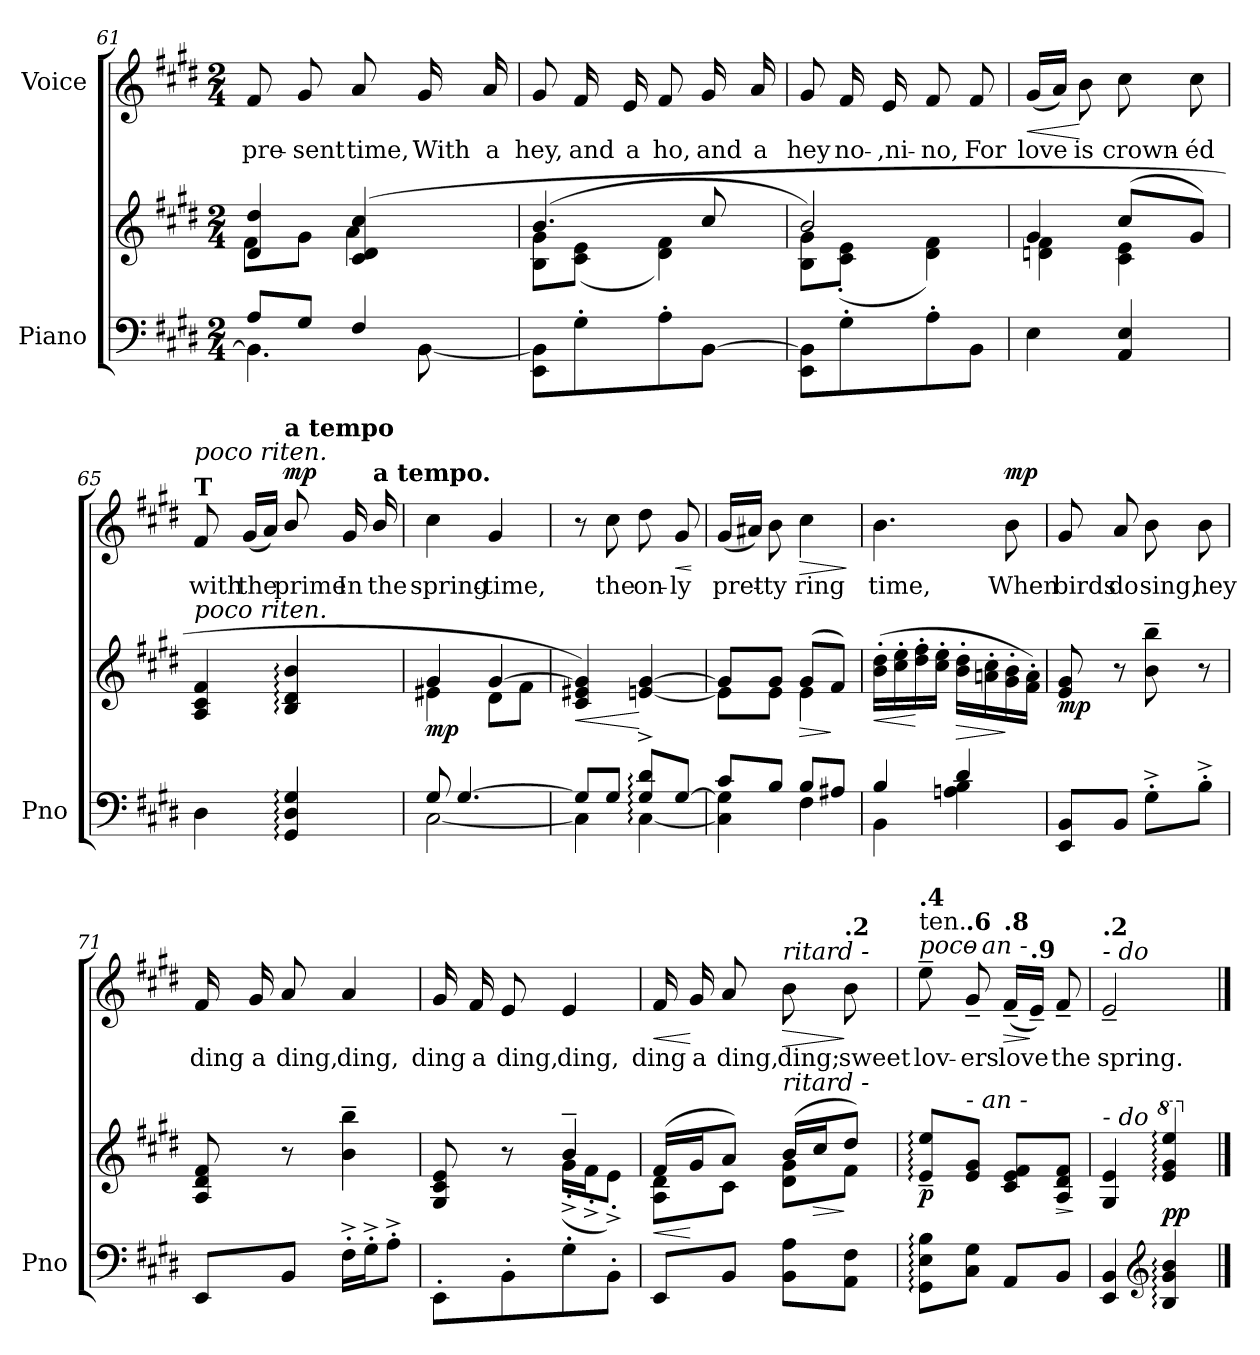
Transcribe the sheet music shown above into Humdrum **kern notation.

**kern	**kern	**dynam	**kern	**text	**dynam
*part2	*part2	*part2	*part1	*part1	*part1
*staff3	*staff2	*staff2/3	*staff1	*staff1	*staff1
*I"Piano	*	*	*I"Voice	*	*
*I'Pno	*	*	*	*	*
*clefF4	*clefG2	*	*clefG2	*	*
*k[f#c#g#d#]	*k[f#c#g#d#]	*	*k[f#c#g#d#]	*	*
*M2/4	*M2/4	*	*M2/4	*	*
=61	=61	=61	=61	=61	=61
*^	*^	*	*	*	*
!	!	!	!	!	!	!LO:LY:b	!
8A/L	4.BB\]	4d#/ 4dd#/	(8f#\L	.	8f#/	pre-	.
!	!	!	!	!	!	!LO:LY:b	!
8G#/J	.	.	8g#\J	.	8g#/	-sent	.
!	!	!	!	!	!	!LO:LY:b	!
4F#/)	.	(4c#/ 4d#/ 4cc#/	4a\	.	8a/	time,	.
!	!	!	!	!	!	!LO:LY:b	!
.	[8BB\	.	.	.	16g#/	With	.
!	!	!	!	!	!	!LO:LY:b	!
.	.	.	.	.	16a/	a	.
*v	*v	*	*	*	*	*	*
=62	=62	=62	=62	=62	=62	=62
!	!	!	!	!	!LO:LY:b	!
8EE\ 8BB\]L	(4.b/	8B\ 8g#\L	.	8g#/	hey,	.
!	!	!	!	!	!LO:LY:b	!
8G#'\	.	(8c#\ 8e\J	.	16f#/	and	.
!	!	!	!	!	!LO:LY:b	!
.	.	.	.	16e/	a	.
!	!	!	!	!	!LO:LY:b	!
8A'\	.	4d#\ 4f#\)	.	8f#/	ho,	.
!	!	!	!	!	!LO:LY:b	!
[8BB\J	8cc#/	.	.	16g#/	and	.
!	!	!	!	!	!LO:LY:b	!
.	.	.	.	16a/	a	.
!!LO:LB:g=z
=63	=63	=63	=63	=63	=63	=63
!	!	!	!	!	!LO:LY:b	!
8EE\ 8BB\]L	2b/)	8B\ 8g#\L	.	8g#/	hey	.
!	!	!	!	!	!LO:LY:b	!
8G#'\	.	(8c#\' 8e\'J	.	16f#/	no-	.
!	!	!	!	!	!LO:LY:b	!
.	.	.	.	16e/	-,ni-	.
!	!	!	!	!	!LO:LY:b	!
8A'\	.	4d#\ 4f#\)	.	8f#/	-no,	.
!	!	!	!	!	!LO:LY:b	!
8BB\J	.	.	.	8f#/	For	.
=64	=64	=64	=64	=64	=64	=64
!	!	!	!	!	!LO:LY:b	!LO:HP:b
4E\	4g#/	4dn\ 4f#\	.	(16g#/LL	love	<
.	.	.	.	16a/JJ)	.	.
!	!	!	!	!	!LO:LY:b	!
.	.	.	.	8b\	is	[
!	!	!	!	!	!LO:LY:b	!
4AA/ 4E/	(8cc#/L	4c#\ 4e\	.	8cc#\	crown-	.
!	!	!	!	!	!LO:LY:b	!
.	8g#/J)	.	.	8cc#\	-éd	.
*	*v	*v	*	*	*	*
=65	=65	=65	=65	=65	=65
!	!	!	!LO:TX:a:i:t=poco riten.	!	!
!	!	!	!LO:TX:a:B:t=T	!	!
!	!LO:TX:a:i:t=poco riten.	!	!	!	!
!	!	!	!	!LO:LY:b	!
4D#i\	4A/ 4c#/ 4f#/	.	8f#/	with	.
!	!	!	!	!LO:LY:b	!
.	.	.	(16g#/LL	the	.
.	.	.	16a/JJ)	.	.
!	!	!	!LO:TX:a:B:t=a tempo	!	!
!	!	!	!	!LO:LY:b	!LO:DY:a
4GG#/: 4D#/: 4G#/:	4B/: 4d#/: 4b/:	.	8b/	prime	mp
!	!	!	!	!LO:LY:b	!
.	.	.	16g#/	In	.
!	!	!	!LO:TX:a:B:t=a tempo.	!	!
!	!	!	!	!LO:LY:b	!
.	.	.	16b/	the	.
=66	=66	=66	=66	=66	=66
*^	*^	*	*	*	*
!	!	!	!	!LO:DY:b	!	!LO:LY:b	!
8G#/	[2C#\	4g#/	(4e#X\	mp	4cc#\	spring-	.
[4.G#/	.	.	.	.	.	.	.
!	!	!	!	!	!	!LO:LY:b	!
.	.	[4g#/	8d#\L	.	4g#/	-time,	.
.	.	.	8f#\J	.	.	.	.
!!LO:PB:g=z
=67	=67	=67	=67	=67	=67	=67	=67
!	!	!	!	!LO:HP:b	!	!	!
*	*	*v	*v	*	*	*	*
8G#/L]	4C#\]	4c#/ 4e#X/ 4g#/])	<	8r	.	.
!	!	!	!	!	!LO:LY:b	!
8G#/J	.	.	.	8cc#\	the	.
!	!	!	!	!	!LO:LY:b	!
8G#/:^ 8d#/:^L	[4C#:\	[4en/ [4g#/	[	8dd#\	on-	.
!	!	!	!	!	!LO:LY:b	!LO:HP:b
[8G#/J	.	.	.	8g#/	-ly	<
*v	*v	*	*	*	*	*
.	.	.	.	.	[
=68	=68	=68	=68	=68	=68
*^	*^	*	*	*	*
!	!	!	!	!	!	!LO:LY:b	!
8c#/L	4C#\] 4G#\]	8g#/L]	8e\L]	.	(16g#/LL	pret-	.
.	.	.	.	.	16a#X/JJ)	.	.
!	!	!	!	!	!	!LO:LY:b	!
8B/J	.	8g#/J	8e\J	.	8b\	-ty	.
!	!	!	!	!LO:HP:b	!	!LO:LY:b	!LO:HP:b
8B/L	4F#\	(8g#/L	4e\	>	4cc#\	ring	>
8A#X/J	.	8f#/J)	.	]	.	.	.
*v	*v	*	*	*	*	*	*
*	*v	*v	*	*	*	*
.	.	.	.	.	]
=69	=69	=69	=69	=69	=69
*^	*	*	*	*	*
!	!	!	!LO:HP:b	!	!LO:LY:b	!
4B/	4BB\	(16b\' 16dd#\'LL	<	4.b\	time,	.
.	.	16cc#\' 16ee\'	.	.	.	.
.	.	16dd#\' 16ff#\'	[	.	.	.
.	.	16cc#\' 16ee\'JJ	.	.	.	.
!	!	!	!LO:HP:b	!	!	!
4d#/	4Ani\ 4B\	16b\' 16dd#\'LL	>	.	.	.
.	.	16an\' 16cc#\'	.	.	.	.
!	!	!	!	!	!LO:LY:b	!LO:DY:a
.	.	16g#\' 16b\'	]	8b\	When	mp
.	.	16f#\' 16a\'JJ)	.	.	.	.
*v	*v	*	*	*	*	*
!!LO:LB:g=z
=70	=70	=70	=70	=70	=70
!	!	!LO:DY:b	!	!LO:LY:b	!
8EE/ 8BB/L	8e/ 8g#/	mp	8g#/	birds	.
!	!	!	!	!LO:LY:b	!
8BB/J	8r	.	8a/	do	.
!	!	!	!	!LO:LY:b	!
8G#^'\L	8b\~ 8bb\~	.	8b\	sing,	.
!	!	!	!	!LO:LY:b	!
8B^'\J	8r	.	8b\	hey	.
=71	=71	=71	=71	=71	=71
!	!	!	!	!LO:LY:b	!
8EE/L	8A/ 8d#/ 8f#/	.	16f#/	ding	.
!	!	!	!	!LO:LY:b	!
.	.	.	16g#/	a	.
!	!	!	!	!LO:LY:b	!
8BB/J	8r	.	8a/	ding,	.
!	!	!	!	!LO:LY:b	!
16F#'^\LL	4b\~ 4bb\~	.	4a/	ding,	.
16G#'^\J	.	.	.	.	.
8A'^\J	.	.	.	.	.
=72	=72	=72	=72	=72	=72
*	*^	*	*	*	*
!	!	!	!	!	!LO:LY:b	!
8EE'\L	8G#/ 8c#/ 8e/	4ryy	.	16g#/	ding	.
!	!	!	!	!	!LO:LY:b	!
.	.	.	.	16f#/	a	.
!	!	!	!	!	!LO:LY:b	!
8BB'\	8r	.	.	8e/	ding,	.
!	!	!	!	!	!LO:LY:b	!
8G#'\	4b~/	(16g#'^\LL	.	4e/	ding,	.
.	.	16f#'^\J	.	.	.	.
8BB'\J	.	8e'^\J)	.	.	.	.
!!LO:LB:g=z
=73	=73	=73	=73	=73	=73	=73
!	!	!	!LO:HP:b	!	!LO:LY:b	!LO:HP:b
8EE/L	(16f#/LL	8A\ 8d#\L	<	16f#/	ding	<
!	!	!	!	!	!LO:LY:b	!
.	16g#/J	.	[	16g#/	a	[
!	!	!	!	!	!LO:LY:b	!
8BB/J	8a/J)	8c#\J	.	8a/	ding,	.
*	*	*	*	*MM63	*	*
!	!	!	!	!LO:TX:a:i:t=ritard -	!	!
!	!LO:TX:a:i:t=ritard -	!	!	!	!	!
!	!	!	!	!	!LO:LY:b	!LO:HP:b
8BB\ 8A\L	(16b/LL	8d#\ 8g#\L	.	8b\	ding;	>
!	!	!	!LO:HP:b	!	!	!
.	16cc#/J	.	>	.	.	.
*	*	*	*	*MM61	*	*
!	!	!	!	!LO:TX:a:B:t=.2	!	!
!	!	!	!	!	!LO:LY:b	!
8AA\ 8F#\J	8dd#/J)	8f#\J	]	8b\	sweet	]
*	*v	*v	*	*	*	*
=74	=74	=74	=74	=74	=74
*	*	*	*MM59	*	*
*	*^	*	*	*	*
!	!	!	!	!LO:TX:a:i:t=poco	!	!
!	!	!	!	!LO:TX:a:t=ten.	!	!
!	!	!	!	!LO:TX:a:B:t=.4	!	!
!	!LO:TX:a:i:t=poco	!	!	!	!	!
!	!LO:TX:a:t=ten.	!	!	!	!	!
!	!	!	!LO:DY:b	!	!LO:LY:b	!
*	*v	*v	*	*	*	*
8GG#\: 8E\: 8B\:L	8e/:~ 8ee/:~L	p	8ee~\	lov-	.
*	*	*	*MM57	*	*
!	!	!	!LO:TX:a:i:t=- an -	!	!
!	!	!	!LO:TX:a:B:t=.6	!	!
!	!LO:TX:a:i:t=- an -	!	!	!	!
!	!	!	!	!LO:LY:b	!
8C#\ 8G#\J	8e/ 8g#/J	.	8g#~/	-ers	.
*	*	*	*MM55	*	*
!	!	!	!LO:TX:a:B:t=.8	!	!
!	!	!	!	!LO:LY:b	!LO:HP:b
8AA/L	8c#/ 8e/ 8f#/L	.	(16f#~/LL	love	>
*	*	*	*MM54	*	*
!	!	!	!LO:TX:a:B:t=.9	!	!
.	.	.	16e~/JJ)	.	]
*	*	*	*MM54	*	*
!	!	!LO:HP:b	!	!LO:LY:b	!
8BB/J	8A/ 8d#/ 8f#/J	>	8f#~/	the	.
.	.	]	.	.	.
=75	=75	=75	=75	=75	=75
*	*	*	*MM52	*	*
!	!	!	!LO:TX:a:i:t=- do	!	!
!	!	!	!LO:TX:a:B:t=.2	!	!
!	!LO:TX:a:i:t=- do	!	!	!	!
!	!	!	!	!LO:LY:b	!
4EE/ 4BB/	4G#/ 4e/	.	2e~/	spring.	.
*clefG2	*	*	*	*	*
*	*8va	*	*	*	*
!	!	!LO:DY:a=2	!	!	!
4B/: 4g#/: 4b/:	4ee/: 4gg#/: 4eee/:	pp	.	.	.
*	*X8va	*	*	*	*
==	==	==	==	==	==
*-	*-	*-	*-	*-	*-
